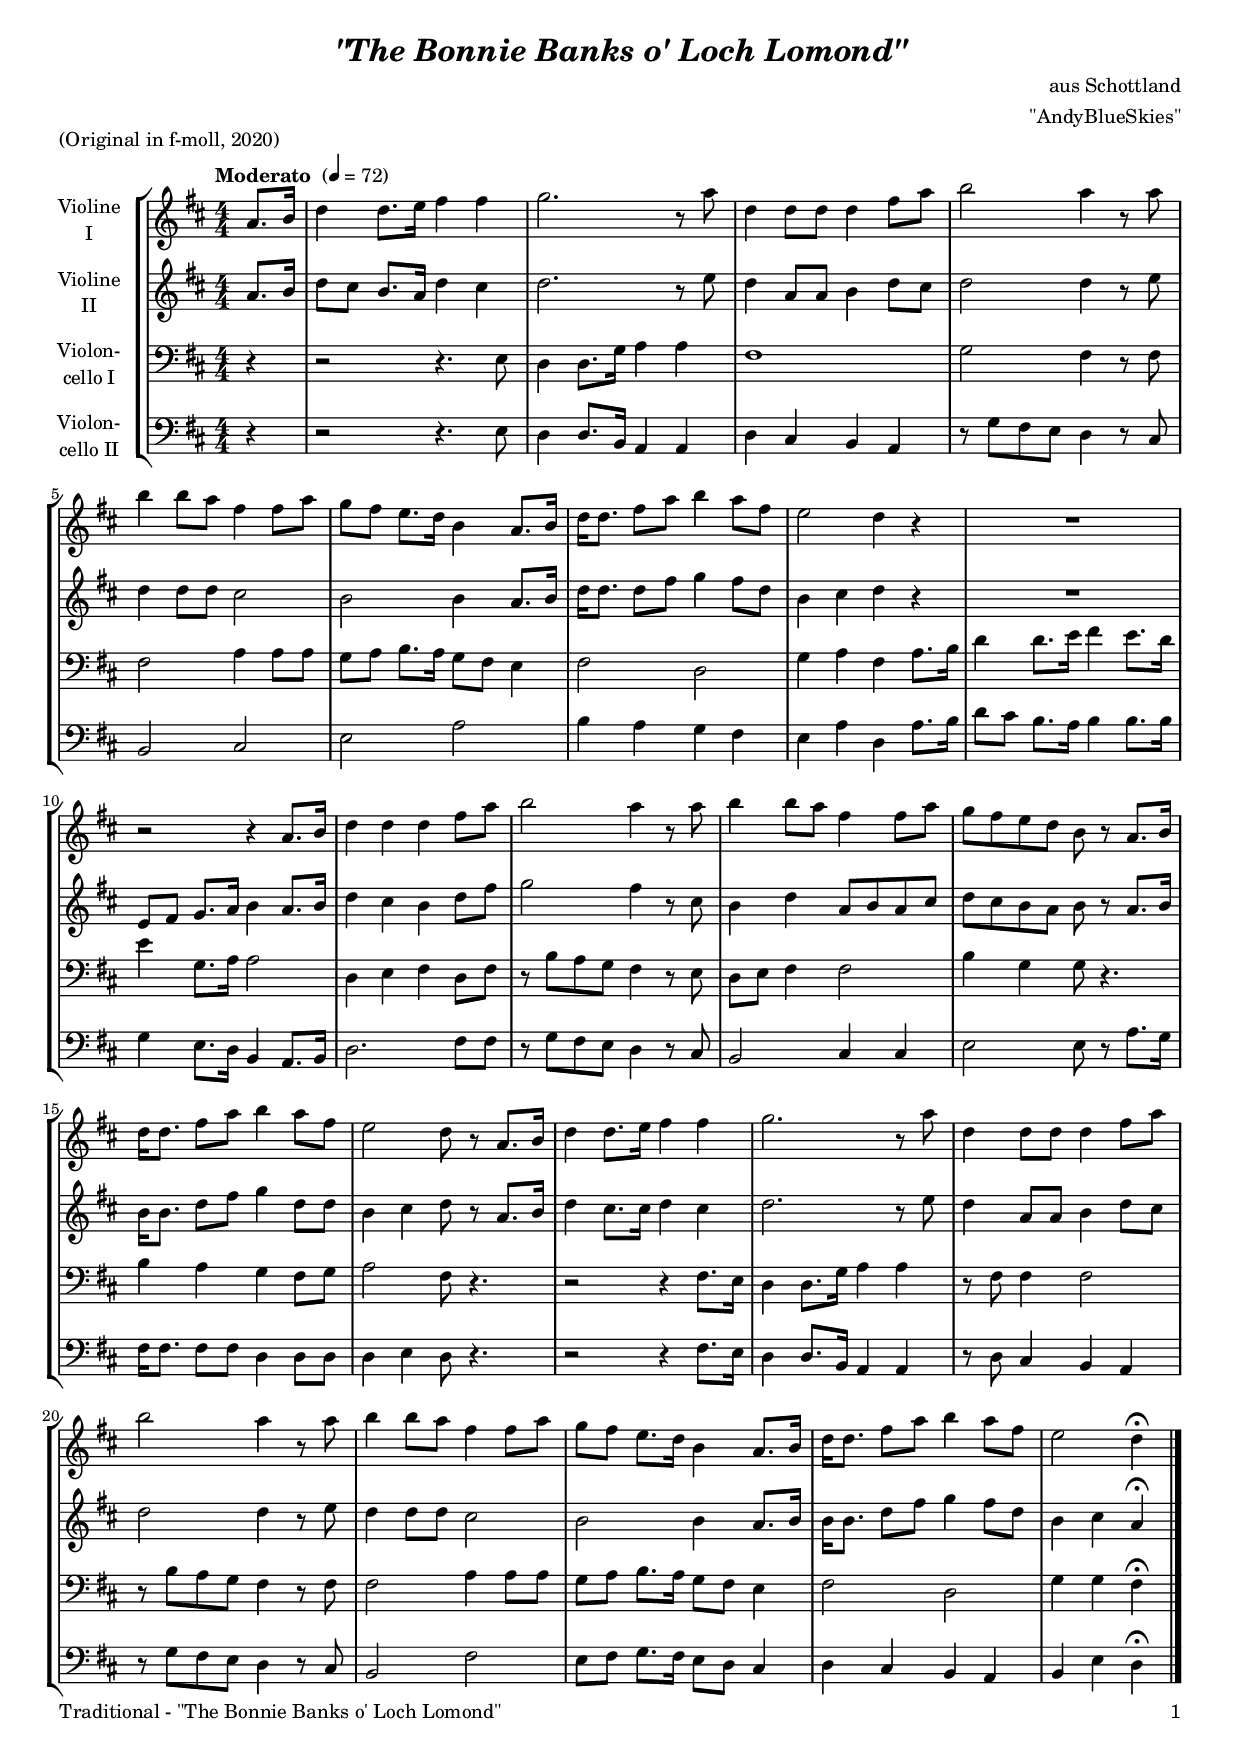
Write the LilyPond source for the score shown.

\version "2.24.1"
\include "deutsch.ly"

#(set-global-staff-size 17)

\header {
  title     = \markup \bold \italic "\"The Bonnie Banks o' Loch Lomond\""
  composer  = "aus Schottland"
  arranger  = "\"AndyBlueSkies\""
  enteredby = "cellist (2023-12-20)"
  piece     = "(Original in f-moll, 2020)"
}

voiceconsts = {
  \key g \major
  \time 4/4
  \clef "treble"
  \numericTimeSignature
  \compressEmptyMeasures
  % Set default beaming for all staves
%  \set Timing.beamExceptions = #'()
%  \set Timing.baseMoment     = #(ly:make-moment 1 4)
%  \set Timing.beatStructure  = #'(1 1 1)
  \tempo "Moderato " 4=72
}

mist = "string ensemble 1"
mivl = "violin"
miba = "cello"
mipz = "pizzicato strings"

rall = \mark \markup \box \italic "rall"

va = \relative c' {
  \voiceconsts

  \partial 4 d8. e16
  g4 g8. a16 h4 h
  c2. r8 d
  g,4 g8 g g4 h8 d
  e2 d4 r8 d

  e4 e8 d h4 h8 d
  c h a8. g16 e4 d8. e16
  g g8. h8 d e4 d8 h
  a2 g4 r

  R1
  r2 r4 d8. e16
  g4 g g h8 d
  e2 d4 r8 d

  e4 e8 d h4 h8 d
  c h a g e r d8. e16
  g g8. h8 d e4 d8 h
  a2 g8 r d8. e16

  g4 g8. a16 h4 h
  c2. r8 d
  g,4 g8 g g4 h8 d
  e2 d4 r8 d

  e4 e8 d h4 h8 d
  c h a8. g16 e4 d8. e16
  g g8. h8 d e4 d8 h
  \partial 2. a2 g4\fermata \bar "|."
}

vb = \relative c' {
  \voiceconsts
  \clef "treble"

  \partial 4 d8. e16
  g8 fis e8. d16 g4 fis
  g2. r8 a
  g4 d8 d e4 g8 fis
  g2 g4 r8 a

  g4 g8 g fis2
  e e4 d8. e16
  g g8. g8 h c4 h8 g
  e4 fis g r

  R1
  a,8 h c8. d16 e4 d8. e16
  g4 fis e g8 h
  c2 h4 r8 fis

  e4 g d8 e d fis
  g fis e d e r d8. e16
  e e8. g8 h c4 g8 g
  e4 fis g8 r d8. e16

  g4 fis8. fis16 g4 fis
  g2. r8 a
  g4 d8 d e4 g8 fis
  g2 g4 r8 a

  g4 g8 g fis2
  e e4 d8. e16
  e e8. g8 h c4 h8 g
  \partial 2. e4 fis d\fermata \bar "|."
}

vc = \relative c {
  \voiceconsts
  \clef "bass"

  \partial 4 r4
  r2 r4. a8
  g4 g8. c16 d4 d
  h1
  c2 h4 r8 h

  h2 d4 d8 d
  c d e8. d16 c8 h a4
  h2 g
  c4 d h d8. e16

  g4 g8. a16 h4 a8. g16
  a4 c,8. d16 d2
  g,4 a h g8 h
  r e d c h4 r8 a

  g a h4 h2
  e4 c c8 r4.
  e4 d c h8 c
  d2 h8 r4.

  r2 r4 h8. a16
  g4 g8. c16 d4 d
  r8 h h4 h2
  r8 e d c h4 r8 h

  h2 d4 d8 d
  c d e8. d16 c8 h a4
  h2 g
  \partial 2. c4 c h\fermata \bar "|."
}

vd = \relative c {
  \voiceconsts
  \clef "bass"

  \partial 4 r4
  r2 r4. a8
  g4 g8. e16 d4 d
  g fis e d
  r8 c' h a g4 r8 fis

  e2 fis
  a d
  e4 d c h
  a d g, d'8. e16

  g8 fis e8. d16 e4 e8. e16
  c4 a8. g16 e4 d8. e16
  g2. h8 h
  r c h a g4 r8 fis

  e2 fis4 fis
  a2 a8 r d8. c16
  h h8. h8 h g4 g8 g
  g4 a g8 r4.

  r2 r4 h8. a16
  g4 g8. e16 d4 d
  r8 g fis4 e d
  r8 c' h a g4 r8 fis

  e2 h'
  a8 h c8. h16 a8 g fis4
  g fis e d
  \partial 2. e a g\fermata \bar "|."
}


music = \new StaffGroup <<
      \new Staff {
	\set Staff.midiInstrument = \mivl
	\set Staff.instrumentName = \markup \center-column { "Violine" "I" }
	\transpose g d' { \va }
      }

      \new Staff {
	\set Staff.midiInstrument = \mivl
	\set Staff.instrumentName = \markup \center-column { "Violine" "II" }
	\transpose g d' { \vb }
      }

      \new Staff {
	\set Staff.midiInstrument = \miba
	\set Staff.instrumentName = \markup \center-column { "Violon-" "cello I" }
	\transpose g d' { \vc }
      }

      \new Staff {
	\set Staff.midiInstrument = \miba
	\set Staff.instrumentName = \markup \center-column { "Violon-" "cello II" }
	\transpose g d' { \vd }
      }
>>

\book {
  \paper {
    print-page-number = ##t
    print-first-page-number = ##t
    ragged-last-bottom = ##f
    oddHeaderMarkup = \markup \null
    evenHeaderMarkup = \markup \null
    oddFooterMarkup = \markup {
      \fill-line {
        \if \should-print-page-number
        "Traditional - \"The Bonnie Banks o' Loch Lomond\"" \fromproperty #'page:page-number-string
      }
    }
    evenFooterMarkup = \oddFooterMarkup
  } \score {
    \music
    \layout {}
  }

  \score {
    \unfoldRepeats \music

    \midi {
      \context {
        \Score
      }
    }
  }
}